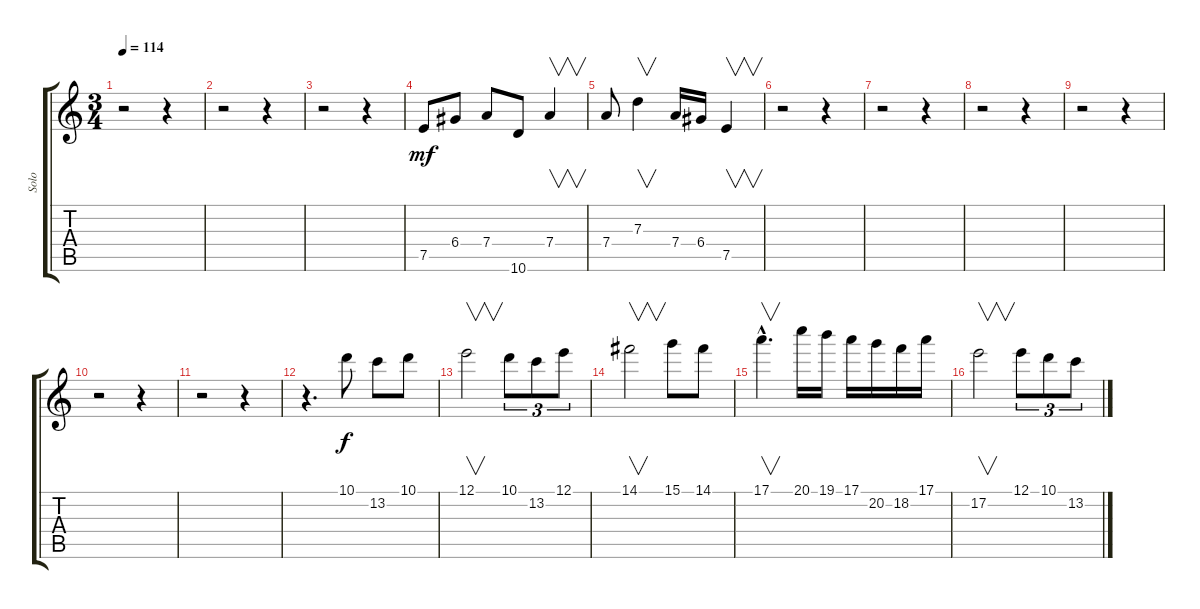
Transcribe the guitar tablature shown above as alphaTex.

\track ("Solo" "Solo") {instrument distortionguitar}
\staff {score tabs}
\tuning (E4 B3 G3 D3 A2 E2) {hide}
\ts (3 4)
\tempo 114
\clef g2
\ks c
r.2{dy f} r.4 |
r.2 r.4 |
r.2 r.4 |
7.5.8{dy mf} 6.4.8 7.4.8 10.6.8 7.4.4{v} |
7.4.8 7.3.4{v} 7.4.16 6.4.16 7.5.4{v} |
r.2 r.4 |
r.2 r.4 |
r.2 r.4 |
r.2 r.4 |
r.2 r.4 |
r.2 r.4 |
r.4{d} 10.1.8{dy f} 13.2.8 10.1.8 |
12.1.2{v} 10.1.8{tu (3 2)} 13.2.8{tu (3 2)} 12.1.8{tu (3 2)} |
14.1.2{v} 15.1.8 14.1.8 |
17.1{hac}.4{v d} 20.1.16 19.1.16 17.1.16 20.2.16 18.2.16 17.1.16 |
17.2.2{v} 12.1.8{tu (3 2)} 10.1.8{tu (3 2)} 13.2.8{tu (3 2)}
